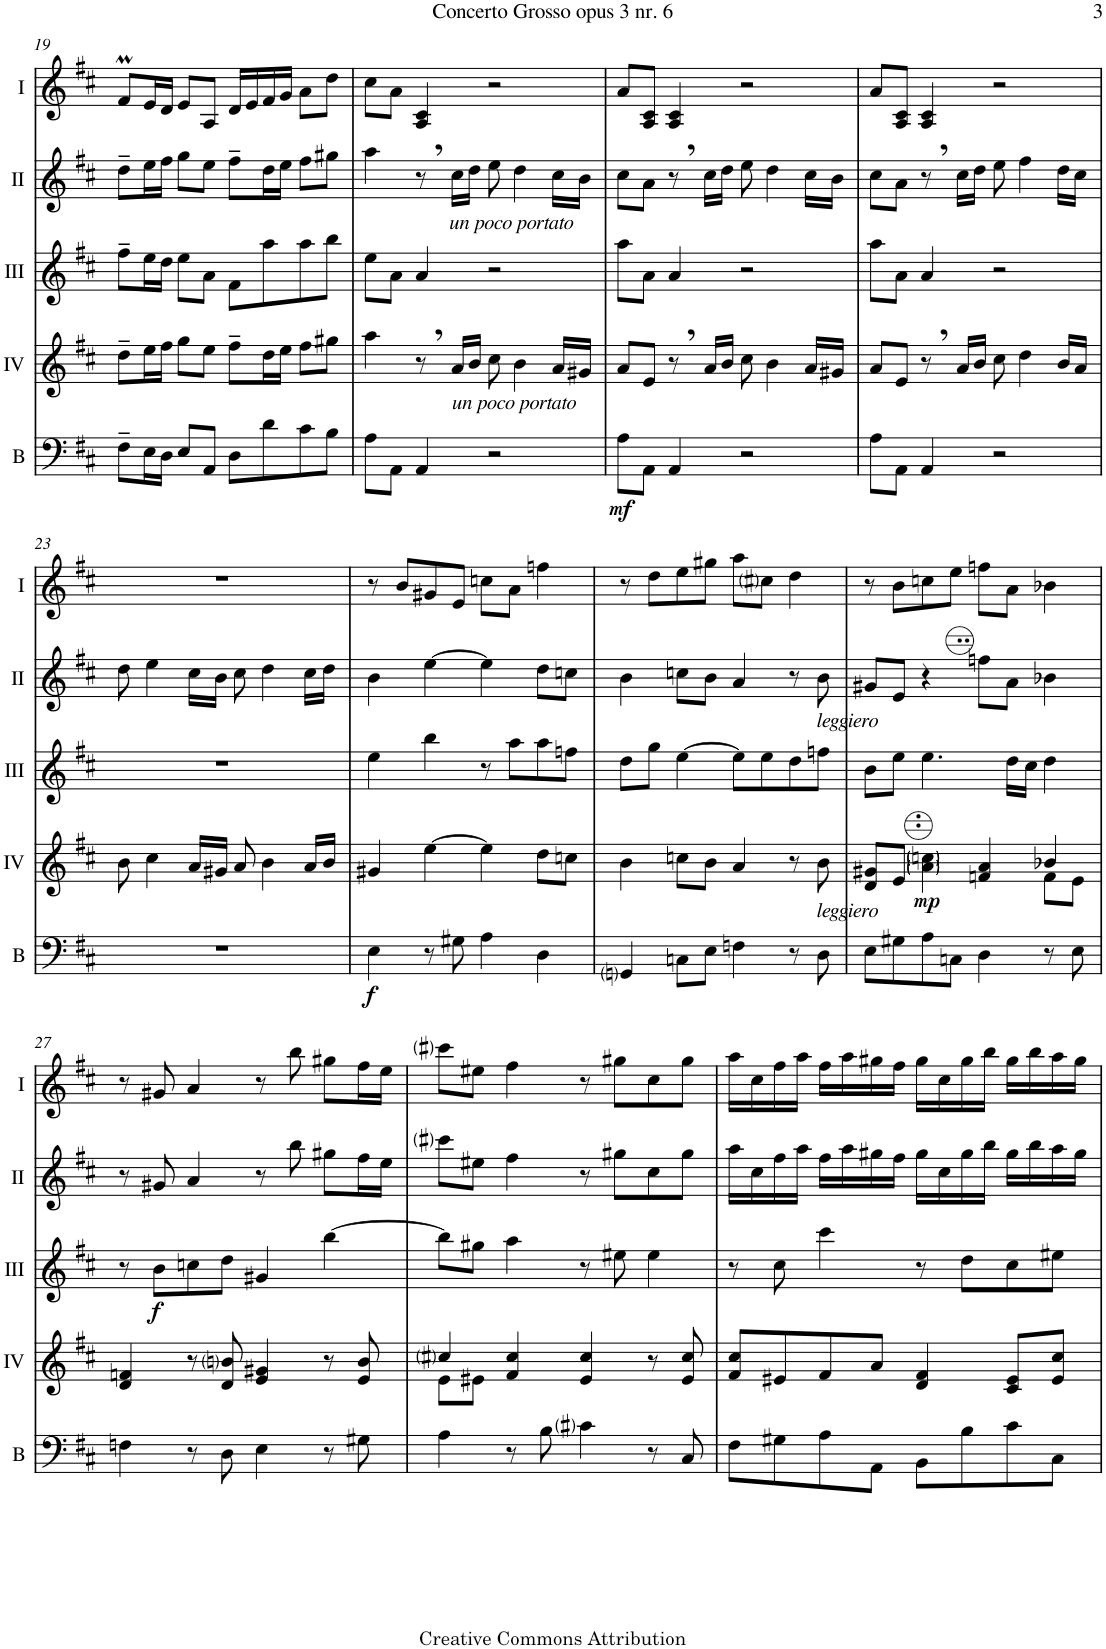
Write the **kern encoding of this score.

**kern	**dynam	**kern	**dynam	**kern	**dynam	**kern	**kern
*part5	*part5	*part4	*part4	*part3	*part3	*part2	*part1
*staff5	*staff5	*staff4	*staff4	*staff3	*staff3	*staff2	*staff1
*I"Bass	*	*I"Acc. 4	*	*I"Acc. 3	*	*I"Acc. 2	*I"Acc. 1
*I'B	*	*	*	*	*	*	*
!!LO:PB:g=z
*clefF4	*	*clefG2	*	*clefG2	*	*clefG2	*clefG2
*Trd7c12	*	*	*	*Trd7c12	*	*	*
*k[f#c#]	*	*k[f#c#]	*	*k[f#c#]	*	*k[f#c#]	*k[f#c#]
*M4/4	*	*M4/4	*	*M4/4	*	*M4/4	*M4/4
*met(c)	*	*met(c)	*	*met(c)	*	*met(c)	*met(c)
=19	=19	=19	=19	=19	=19	=19	=19
8F#~\L	.	8dd~\L	.	8ff#~\L	.	8dd~\L	8f#m/L
16E\L	.	16ee\L	.	16ee\L	.	16ee\L	16e/L
16D\JJ	.	16ff#\JJ	.	16dd\JJ	.	16ff#\JJ	16d/JJ
8E/L	.	8gg\L	.	8ee\L	.	8gg\L	8e/L
8AA/J	.	8ee\J	.	8a\J	.	8ee\J	8A/J
8D\L	.	8ff#~\L	.	8f#\L	.	8ff#~\L	16d/LL
.	.	.	.	.	.	.	16e/
8d\	.	16dd\L	.	8aa\	.	16dd\L	16f#/
.	.	16ee\JJ	.	.	.	16ee\JJ	16g/JJ
8c#\	.	8ff#\L	.	8aa\	.	8ff#\L	8a\L
8B\J	.	8gg#X\J	.	8bb\J	.	8gg#X\J	8dd\J
=20	=20	=20	=20	=20	=20	=20	=20
8A\L	.	4aa\	.	8ee\L	.	4aa\	8cc#\L
8AA\J	.	.	.	8a\J	.	.	8a\J
4AA/	.	8r	.	4a/	.	8r	4A/ 4c#/
!	!	!	!	!	!	!LO:TX:b:i:t=un poco portato	!
!	!	!LO:TX:b:i:t=un poco portato	!	!	!	!	!
.	.	16a/LL	.	.	.	16cc#\LL	.
.	.	16b/JJ	.	.	.	16dd\JJ	.
2r	.	8cc#\	.	2r	.	8ee\	2r
.	.	4b\	.	.	.	4dd\	.
.	.	16a/LL	.	.	.	16cc#\LL	.
.	.	16g#X/JJ	.	.	.	16b\JJ	.
=21	=21	=21	=21	=21	=21	=21	=21
!	!LO:DY:b	!	!	!	!	!	!
8A\L	mf	8a/L	.	8aa\L	.	8cc#\L	8a/L
8AA\J	.	8e/J	.	8a\J	.	8a\J	8A/ 8c#/J
4AA/	.	8r	.	4a/	.	8r	4A/ 4c#/
.	.	16a/LL	.	.	.	16cc#\LL	.
.	.	16b/JJ	.	.	.	16dd\JJ	.
2r	.	8cc#\	.	2r	.	8ee\	2r
.	.	4b\	.	.	.	4dd\	.
.	.	16a/LL	.	.	.	16cc#\LL	.
.	.	16g#X/JJ	.	.	.	16b\JJ	.
=22	=22	=22	=22	=22	=22	=22	=22
8A\L	.	8a/L	.	8aa\L	.	8cc#\L	8a/L
8AA\J	.	8e/J	.	8a\J	.	8a\J	8A/ 8c#/J
4AA/	.	8r	.	4a/	.	8r	4A/ 4c#/
.	.	16a/LL	.	.	.	16cc#\LL	.
.	.	16b/JJ	.	.	.	16dd\JJ	.
2r	.	8cc#\	.	2r	.	8ee\	2r
.	.	4dd\	.	.	.	4ff#\	.
.	.	16b/LL	.	.	.	16dd\LL	.
.	.	16a/JJ	.	.	.	16cc#\JJ	.
!!LO:LB:g=z
=23	=23	=23	=23	=23	=23	=23	=23
1r	.	8b\	.	1r	.	8dd\	1r
.	.	4cc#\	.	.	.	4ee\	.
.	.	16a/LL	.	.	.	16cc#\LL	.
.	.	16g#X/JJ	.	.	.	16b\JJ	.
.	.	8a/	.	.	.	8cc#\	.
.	.	4b\	.	.	.	4dd\	.
.	.	16a/LL	.	.	.	16cc#\LL	.
.	.	16b/JJ	.	.	.	16dd\JJ	.
=24	=24	=24	=24	=24	=24	=24	=24
!	!LO:DY:b	!	!	!	!	!	!
4E\	f	4g#X/	.	4ee\	.	4b\	8r
.	.	.	.	.	.	.	8b/L
8r	.	[4ee\	.	4bb\	.	[4ee\	8g#X/
8G#X\	.	.	.	.	.	.	8e/J
4A\	.	4ee\]	.	8r	.	4ee\]	8ccn\L
.	.	.	.	8aa\L	.	.	8a\J
4D\	.	8dd\L	.	8aa\	.	8dd\L	4ffn\
.	.	8ccn\J	.	8ffn\J	.	8ccn\J	.
=25	=25	=25	=25	=25	=25	=25	=25
4GGni/	.	4b\	.	8dd\L	.	4b\	8r
.	.	.	.	8gg\J	.	.	8dd\L
8Cn\L	.	8ccn\L	.	[4ee\	.	8ccn\L	8ee\
8E\J	.	8b\J	.	.	.	8b\J	8gg#X\J
4Fn\	.	4a/	.	8ee\L]	.	4a/	8aa\L
.	.	.	.	8ee\	.	.	8cc#i\J
8r	.	8r	.	8dd\	.	8r	4dd\
!	!	!	!	!	!	!LO:TX:b:i:t=leggiero	!
!	!	!LO:TX:b:i:t=leggiero	!	!	!	!	!
8D\	.	8b\	.	8ffn\J	.	8b\	.
=26	=26	=26	=26	=26	=26	=26	=26
*	*	*^	*	*	*	*	*
8E\L	.	8d/ 8g#X/L	2.ryy	.	8b\L	.	8g#X/L	8r
8G#X\	.	8e/J	.	.	8ee\J	.	8e/J	8b\L
!	!	!	!	!LO:DY:b	!	!	!	!
8A\	.	4a\ 4ccn\	.	mp	4.ee\	.	4r	8ccn\
8Cn\J	.	.	.	.	.	.	.	8ee\J
4D\	.	4fn/ 4a/	.	.	.	.	8ffn\L	8ffn\L
.	.	.	.	.	16dd\LL	.	8a\J	8a\J
.	.	.	.	.	16cc#\JJ	.	.	.
8r	.	4b-X/	8f\L	.	4dd\	.	4b-X\	4b-X\
8E\	.	.	8e\J	.	.	.	.	.
*	*	*v	*v	*	*	*	*	*
!!LO:LB:g=z
=27	=27	=27	=27	=27	=27	=27	=27
4Fn\	.	4d/ 4fn/	.	8r	.	8r	8r
!	!	!	!	!	!LO:DY:b	!	!
.	.	.	.	8b\L	f	8g#X/	8g#X/
8r	.	8r	.	8ccn\	.	4a/	4a/
8D\	.	8d/ 8bni/	.	8dd\J	.	.	.
4E\	.	4e/ 4g#X/	.	4g#X/	.	8r	8r
.	.	.	.	.	.	8bb\	8bb\
8r	.	8r	.	[4bb\	.	8gg#X\L	8gg#X\L
8G#X\	.	8e/ 8b/	.	.	.	16ff#\L	16ff#\L
.	.	.	.	.	.	16ee\JJ	16ee\JJ
=28	=28	=28	=28	=28	=28	=28	=28
*	*	*^	*	*	*	*	*
4A\	.	4cc#i/	8e\L	.	8bb\L]	.	8ccc#i\L	8ccc#i\L
.	.	.	8e#X\J	.	8gg#X\J	.	8ee#X\J	8ee#X\J
8r	.	4f#/ 4cc#/	4ryy	.	4aa\	.	4ff#\	4ff#\
8B\	.	.	.	.	.	.	.	.
4c#i\	.	4e#/ 4cc#/	4ryy	.	8r	.	8r	8r
.	.	.	.	.	8ee#X\	.	8gg#X\L	8gg#X\L
8r	.	8r	4ryy	.	4ee#\	.	8cc#\	8cc#\
8C#/	.	8e#/ 8cc#/	.	.	.	.	8gg#\J	8gg#\J
*	*	*v	*v	*	*	*	*	*
=29	=29	=29	=29	=29	=29	=29	=29
8F#\L	.	8f#/ 8cc#/L	.	8r	.	16aa\LL	16aa\LL
.	.	.	.	.	.	16cc#\	16cc#\
8G#X\	.	8e#X/	.	8cc#\	.	16ff#\	16ff#\
.	.	.	.	.	.	16aa\JJ	16aa\JJ
8A\	.	8f#/	.	4ccc#\	.	16ff#\LL	16ff#\LL
.	.	.	.	.	.	16aa\	16aa\
8AA\J	.	8a/J	.	.	.	16gg#X\	16gg#X\
.	.	.	.	.	.	16ff#\JJ	16ff#\JJ
8BB\L	.	4d/ 4f#/	.	8r	.	16gg#\LL	16gg#\LL
.	.	.	.	.	.	16cc#\	16cc#\
8B\	.	.	.	8dd\L	.	16gg#\	16gg#\
.	.	.	.	.	.	16bb\JJ	16bb\JJ
8c#\	.	8c#/ 8e#/L	.	8cc#\	.	16gg#\LL	16gg#\LL
.	.	.	.	.	.	16bb\	16bb\
8C#\J	.	8e#/ 8cc#/J	.	8ee#X\J	.	16aa\	16aa\
.	.	.	.	.	.	16gg#\JJ	16gg#\JJ
=	=	=	=	=	=	=	=
*-	*-	*-	*-	*-	*-	*-	*-
